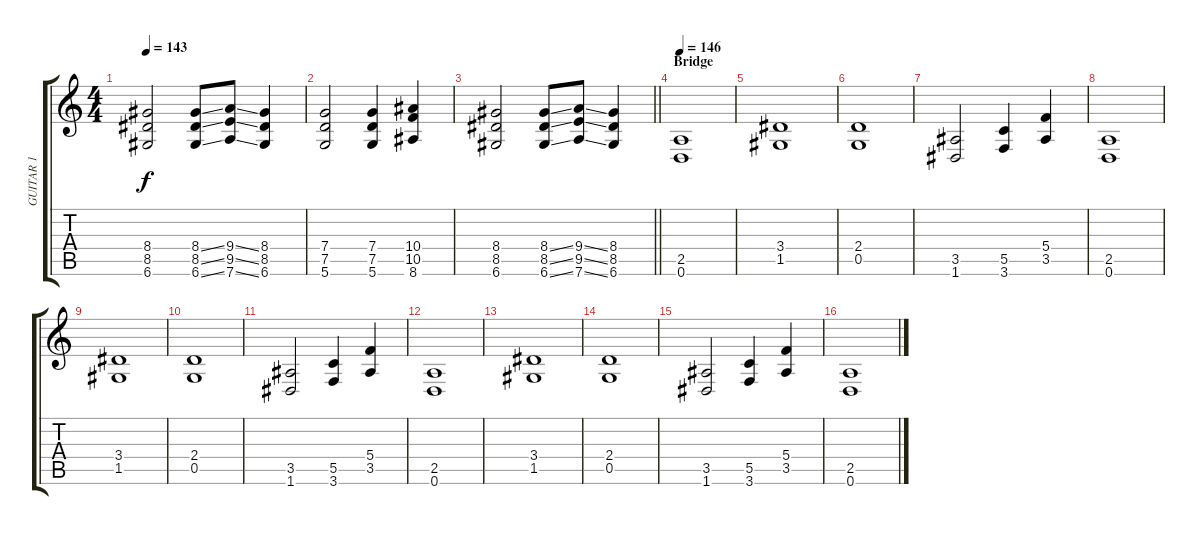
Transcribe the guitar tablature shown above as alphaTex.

\track ("GUITAR 1" "GUITAR 1") {instrument overdrivenguitar}
\staff {score tabs}
\tuning (D4 A3 F3 C3 G2 D2) {hide}
\ts (4 4)
\tempo 143
\clef g2
\ks c
(8.4 8.5 6.6).2{dy f} (8.4{ss} 8.5{ss} 6.6{ss}).8 (9.4{ss} 9.5{ss} 7.6{ss}).8 (8.4 8.5 6.6).4 |
(7.4 7.5 5.6).2 (7.4 7.5 5.6).4 (10.4 10.5 8.6).4 |
\barLineRight lightlight
(8.4 8.5 6.6).2 (8.4{ss} 8.5{ss} 6.6{ss}).8 (9.4{ss} 9.5{ss} 7.6{ss}).8 (8.4 8.5 6.6).4 |
\section ("" "Bridge")
\tempo 146
(2.5 0.6).1 |
(3.4 1.5).1 |
(2.4 0.5).1 |
(3.5 1.6).2 (5.5 3.6).4 (5.4 3.5).4 |
(2.5 0.6).1 |
(3.4 1.5).1 |
(2.4 0.5).1 |
(3.5 1.6).2 (5.5 3.6).4 (5.4 3.5).4 |
(2.5 0.6).1 |
(3.4 1.5).1 |
(2.4 0.5).1 |
(3.5 1.6).2 (5.5 3.6).4 (5.4 3.5).4 |
(2.5 0.6).1
